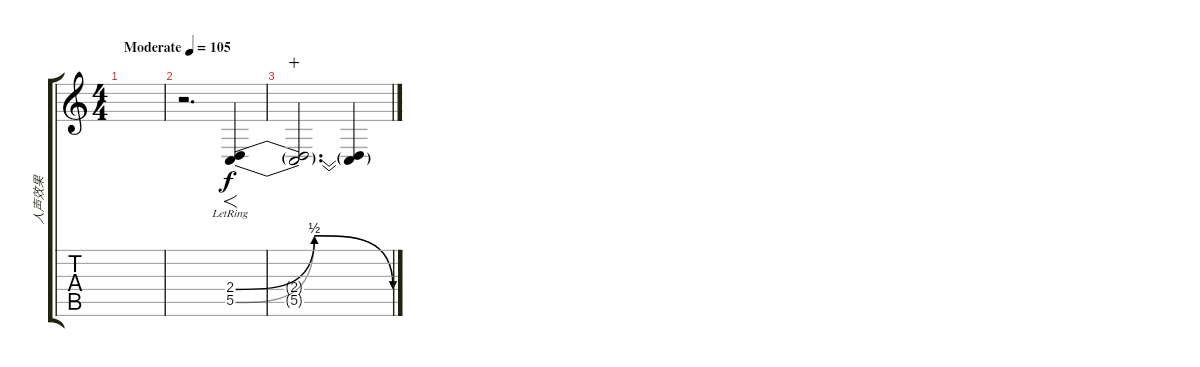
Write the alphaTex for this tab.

\track ("人声效果" "人声效果") {instrument lead6voice}
\staff {score tabs}
\tuning (D4 A3 F3 C3 G2 D2) {hide}
\ts (4 4)
\tempo (105 "Moderate")
\clef g2
\ks c
|
r.2{d instrument synthvoice} (2.4{be (bendrelease 0 0 29 2 45 2 60 0) lr} 5.5{be (bendrelease 0 0 25 2 45 2 60 0) lr}).4{f} |
(2.4{t} 5.5{t}).2{d wahc} (2.4{t} 5.5{t}).4
